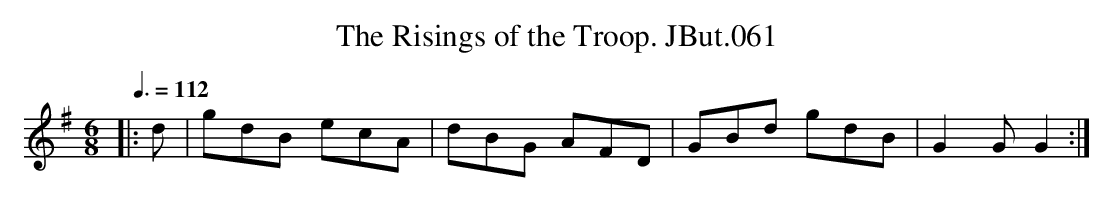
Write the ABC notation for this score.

X:1
T:Risings of the Troop. JBut.061, The
M:6/8
L:1/8
Q:3/8=112
K:G
|:d|gdB ecA|dBG AFD|GBd gdB|G2G G2:|
